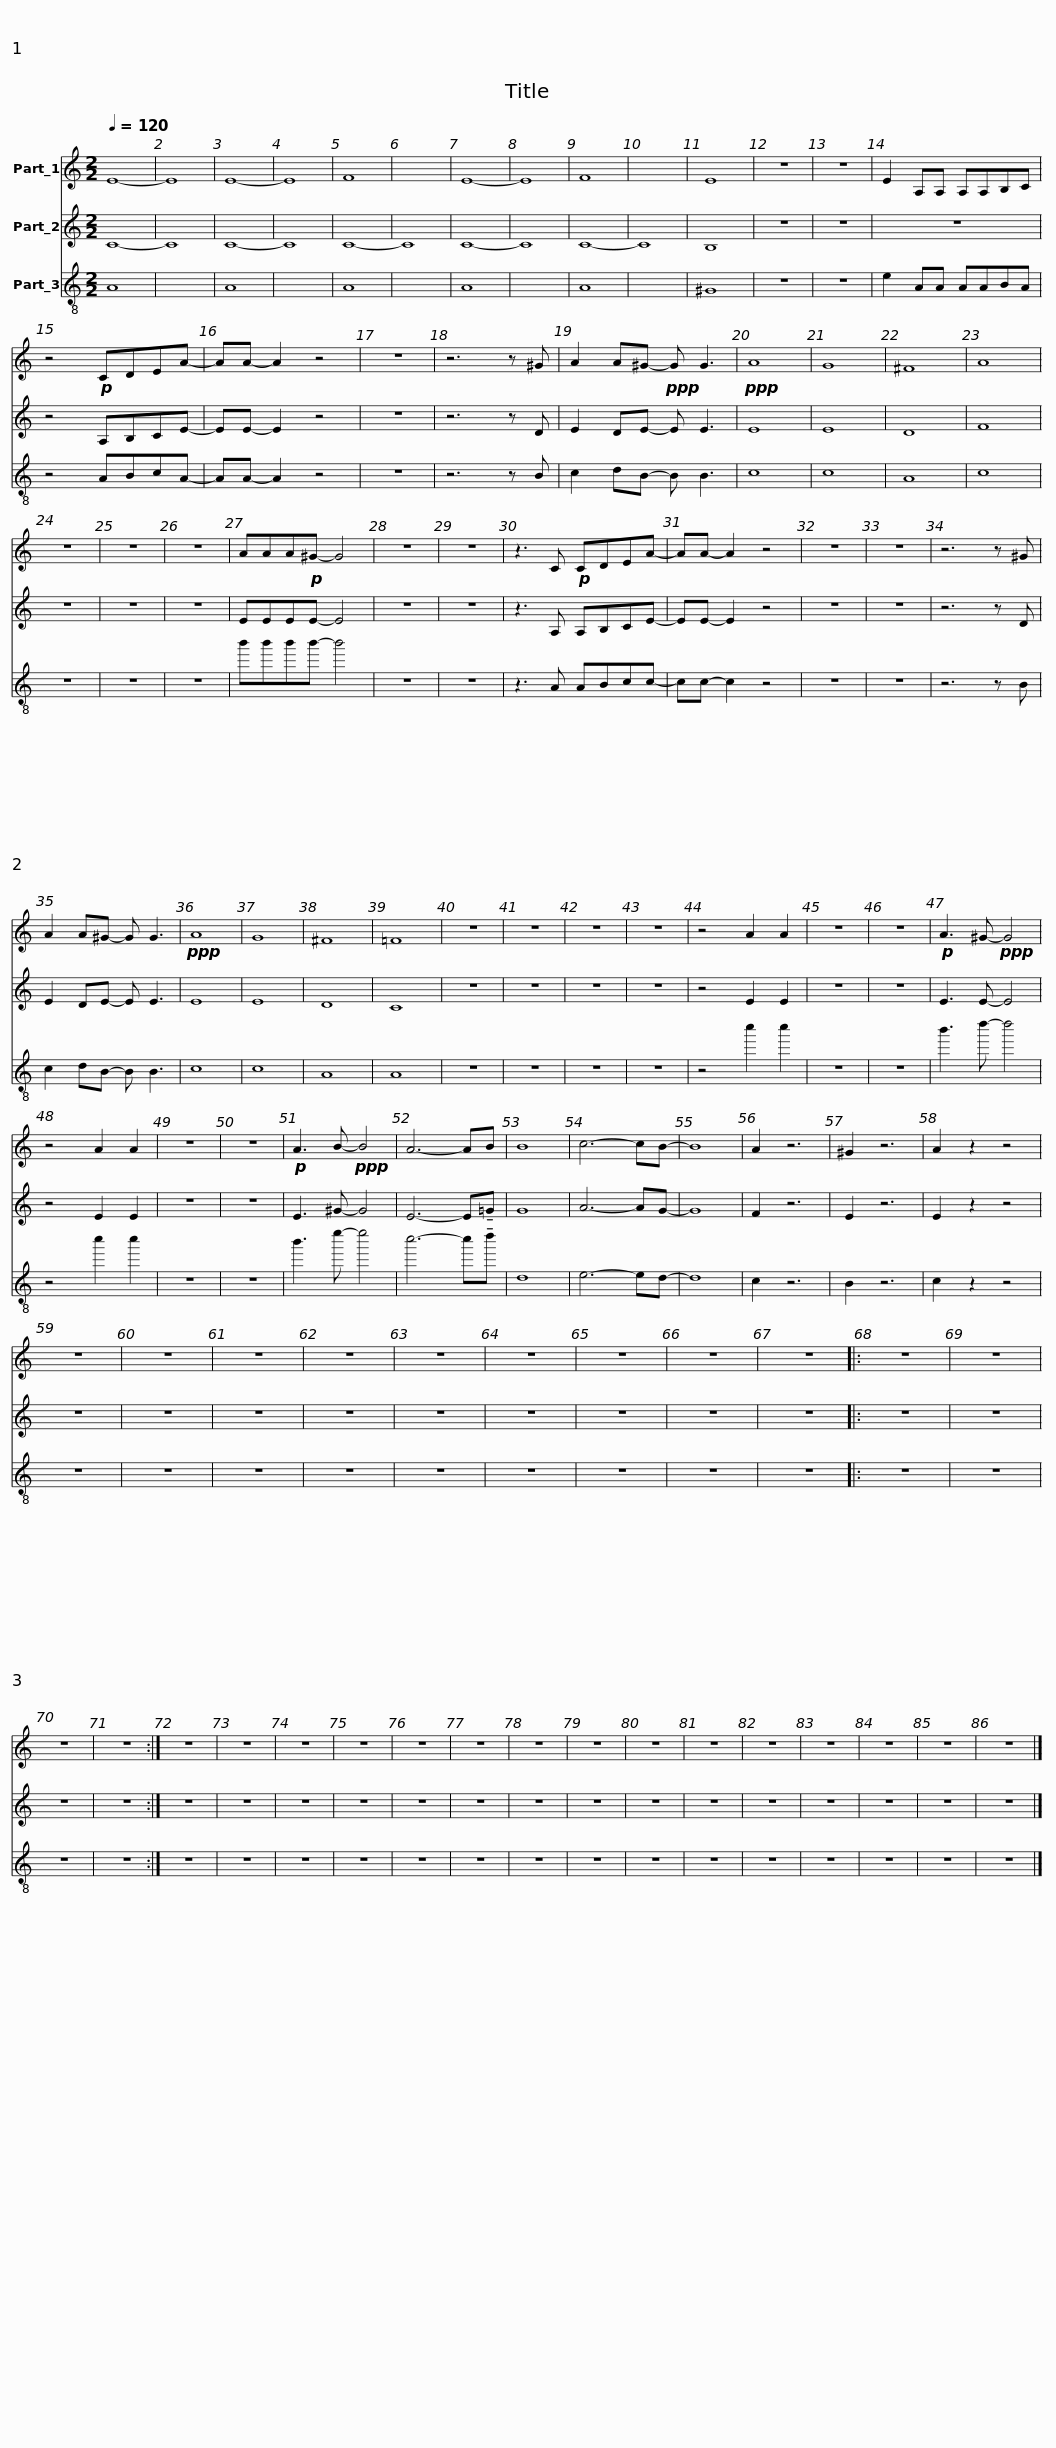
X:1
%%score 1 2 3
L:1/8
Q:1/4=120
M:2/2
I:linebreak $
K:C
V:1 treble
V:2 treble
V:3 treble-8
V:1
 E8- | E8 | E8- | E8 | F8 | %5
 x8 | E8- | E8 |$ F8 | x8 | %10
 E8 | z8 | z8 | E2 A,A, A,A,B,C | z4!p! CDEA- |$ %15
 AA- A2 z4 | z8 | z6 z ^G | A2 A^G-!ppp! G G3 |!ppp! A8 | %20
 G8 | ^F8 | A8 |$ z8 | z8 | %25
 z8 | AAA!p!^G- G4 |$ z8 | z8 | z3 C!p! CDEA- | %30
 AA- A2 z4 |$ z8 | z8 | z6 z ^G | A2 A^G- G G3 | %35
!ppp! A8 | G8 | ^F8 | =F8 |$ z8 | %40
 z8 | z8 | z8 | z4 A2 A2 | z8 | %45
 z8 |!p! A3 ^G-!ppp! G4 | z4 A2 A2 | z8 | z8 | %50
!p! A3 B-!ppp! B4 | A6- AB |$ B8 | c6- cB- | B8 | %55
 A2 z6 | ^G2 z6 | A2 z2 z4 |$ z8 | z8 | %60
 z8 | z8 | z8 | z8 | z8 | %65
 z8 |$ z8 |: z8 | z8 | z8 | %70
 z8 :|$ z8 | z8 | z8 | z8 | %75
 z8 | z8 | z8 | z8 |$ z8 | %80
 z8 | z8 | z8 | z8 | z8 | %85
 z8 |] %86
V:2
 C8- | C8 | C8- | C8 | C8- | %5
 C8 | C8- | C8 |$ C8- | C8 | %10
 B,8 | z8 | z8 | z8 | z4 A,B,CE- |$ %15
 EE- E2 z4 | z8 | z6 z D | E2 DE- E E3 | E8 | %20
 E8 | D8 | F8 |$ z8 | z8 | %25
 z8 | EEEE- E4 |$ z8 | z8 | z3 A, A,B,CE- | %30
 EE- E2 z4 |$ z8 | z8 | z6 z D | E2 DE- E E3 | %35
 E8 | E8 | D8 | C8 |$ z8 | %40
 z8 | z8 | z8 | z4 E2 E2 | z8 | %45
 z8 | E3 E- E4 | z4 E2 E2 | z8 | z8 | %50
 E3 ^G- G4 | E6- E!tenuto!=G |$ G8 | A6- AG- | G8 | %55
 F2 z6 | E2 z6 | E2 z2 z4 |$ z8 | z8 | %60
 z8 | z8 | z8 | z8 | z8 | %65
 z8 |$ z8 |: z8 | z8 | z8 | %70
 z8 :|$ z8 | z8 | z8 | z8 | %75
 z8 | z8 | z8 | z8 |$ z8 | %80
 z8 | z8 | z8 | z8 | z8 | %85
 z8 |] %86
V:3
 A8 | x8 | A8 | x8 | A8 | %5
 x8 | A8 | x8 |$ A8 | x8 | %10
 ^G8 | z8 | z8 | e2 AA AABA | z4 ABcA- |$ %15
 AA- A2 z4 | z8 | z6 z B | c2 dB- B B3 | c8 | %20
 c8 | A8 | c8 |$ z8 | z8 | %25
 z8 | b'b'b'b'- b'4 |$ z8 | z8 | z3 A ABcc- | %30
 cc- c2 z4 |$ z8 | z8 | z6 z B | c2 dB- B B3 | %35
 c8 | c8 | A8 | A8 |$ z8 | %40
 z8 | z8 | z8 | z4 c''2 c''2 | z8 | %45
 z8 | b'3 d''- d''4 | z4 c''2 c''2 | z8 | z8 | %50
 b'3 e''- e''4 | c''6- c''!tenuto!d'' |$ d8 | e6- ed- | d8 | %55
 c2 z6 | B2 z6 | c2 z2 z4 |$ z8 | z8 | %60
 z8 | z8 | z8 | z8 | z8 | %65
 z8 |$ z8 |: z8 | z8 | z8 | %70
 z8 :|$ z8 | z8 | z8 | z8 | %75
 z8 | z8 | z8 | z8 |$ z8 | %80
 z8 | z8 | z8 | z8 | z8 | %85
 z8 |] %86
